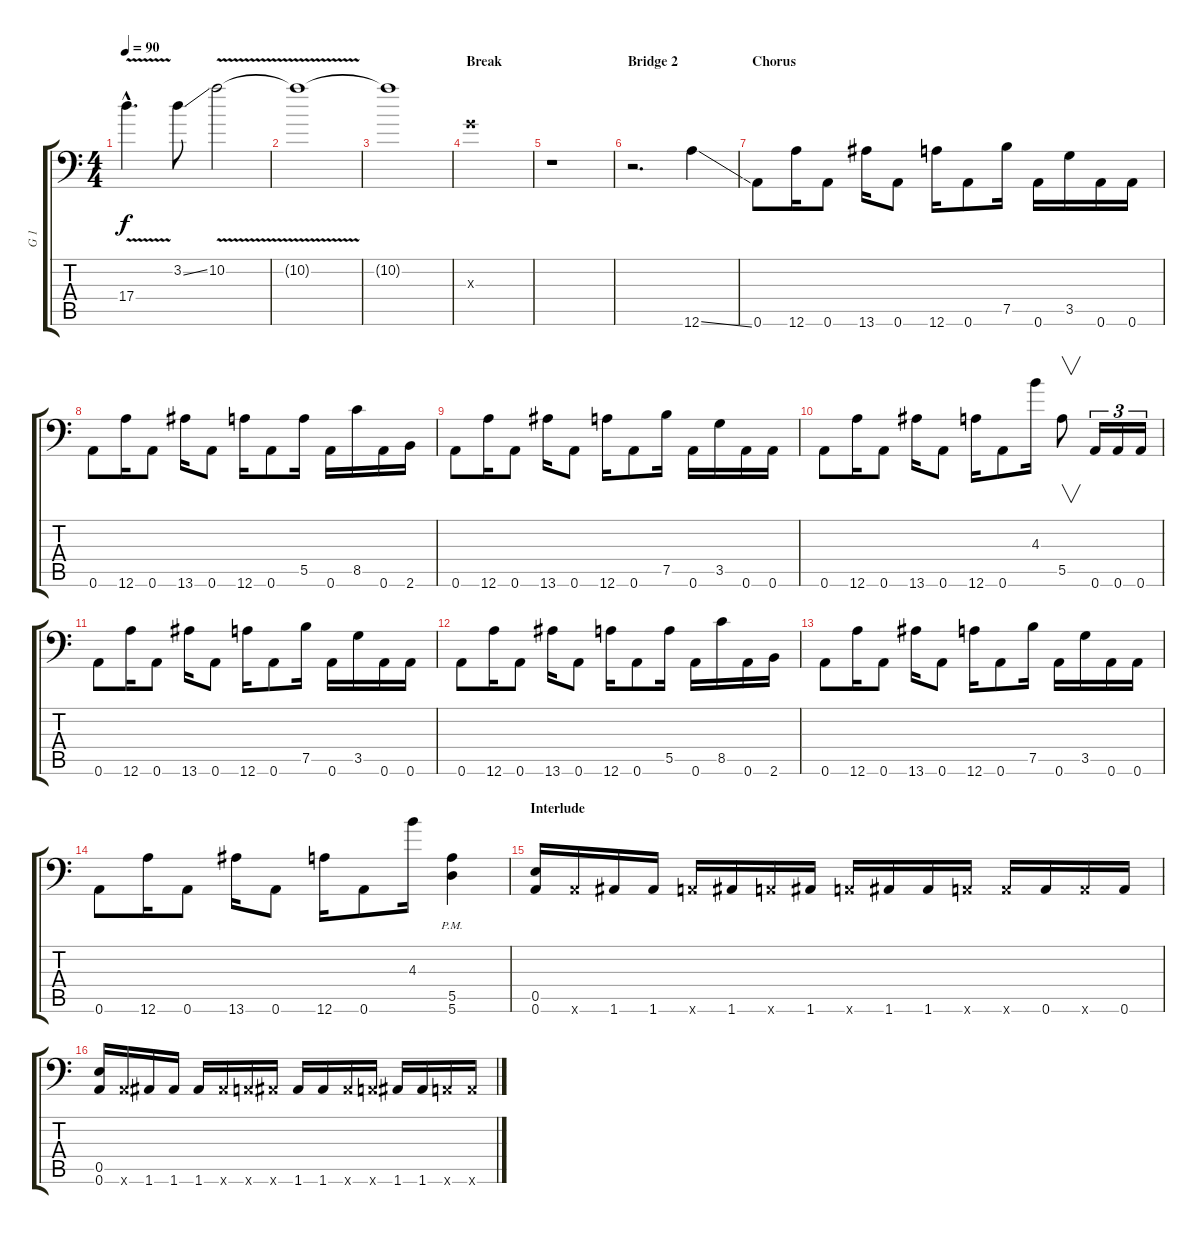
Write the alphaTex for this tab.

\track ("G 1" "G 1") {instrument distortionguitar}
\staff {score tabs}
\tuning (E4 B3 G3 A2 E2 A1) {hide}
\ts (4 4)
\tempo 90
\clef f4
\ks c
17.4{v hac}.4{d dy f} 3.2{ss}.8 10.2{v}.2 |
10.2{t}.1 |
10.2{t}.1 |
\section ("" "Break")
0.3{x}.1{volume 13 balance 0} |
r.1 |
\section ("" "Bridge 2")
r.2{d} 12.6{ss}.4 |
\section ("" "Chorus")
0.6.8 12.6.16 0.6.8 13.6.16 0.6.8 12.6.16 0.6.8 7.5.16 0.6.16 3.5.16 0.6.16 0.6.16 |
0.6.8 12.6.16 0.6.8 13.6.16 0.6.8 12.6.16 0.6.8 5.5.16 0.6.16 8.5.16 0.6.16 2.6.16 |
0.6.8 12.6.16 0.6.8 13.6.16 0.6.8 12.6.16 0.6.8 7.5.16 0.6.16 3.5.16 0.6.16 0.6.16 |
0.6.8 12.6.16 0.6.8 13.6.16 0.6.8 12.6.16 0.6.8 4.3.16 5.5.8{v} 0.6.16{tu (3 2)} 0.6.16{tu (3 2)} 0.6.16{tu (3 2)} |
0.6.8 12.6.16 0.6.8 13.6.16 0.6.8 12.6.16 0.6.8 7.5.16 0.6.16 3.5.16 0.6.16 0.6.16 |
0.6.8 12.6.16 0.6.8 13.6.16 0.6.8 12.6.16 0.6.8 5.5.16 0.6.16 8.5.16 0.6.16 2.6.16 |
0.6.8 12.6.16 0.6.8 13.6.16 0.6.8 12.6.16 0.6.8 7.5.16 0.6.16 3.5.16 0.6.16 0.6.16 |
0.6.8 12.6.16 0.6.8 13.6.16 0.6.8 12.6.16 0.6.8 4.3.16 (5.5{pm} 5.6{pm}).4 |
\section ("" "Interlude")
(0.5 0.6).16 0.6{x}.16 1.6.16 1.6.16 0.6{x}.16 1.6.16 0.6{x}.16 1.6.16 0.6{x}.16 1.6.16 1.6.16 0.6{x}.16 0.6{x}.16 0.6.16 0.6{x}.16 0.6.16 |
(0.5 0.6).16 0.6{x}.16 1.6.16 1.6.16 1.6.16 1.6{x}.16 0.6{x}.16 1.6{x}.16 1.6.16 1.6.16 1.6{x}.16 0.6{x}.16 1.6.16 1.6.16 0.6{x}.16 0.6{x}.16
